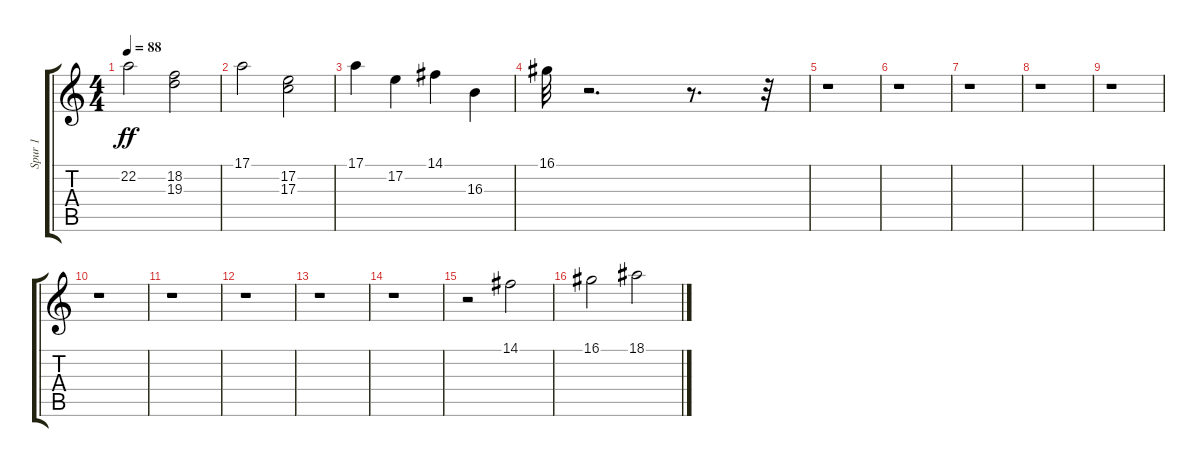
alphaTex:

\track ("Spur 1" "Spur 1") {instrument electricpiano2}
\staff {score tabs}
\tuning (E4 B3 G3 D3 A2 E2) {hide}
\ts (4 4)
\tempo 88
\clef g2
\ks c
22.2.2{dy ff} (18.2 19.3).2 |
17.1.2 (17.2 17.3).2 |
17.1.4 17.2.4 14.1.4 16.3.4 |
16.1.32 r.2{d} r.8{d} r.32 |
r.1 |
r.1 |
r.1 |
r.1 |
r.1 |
r.1 |
r.1 |
r.1 |
r.1 |
r.1 |
r.2 14.1.2 |
16.1.2 18.1.2
